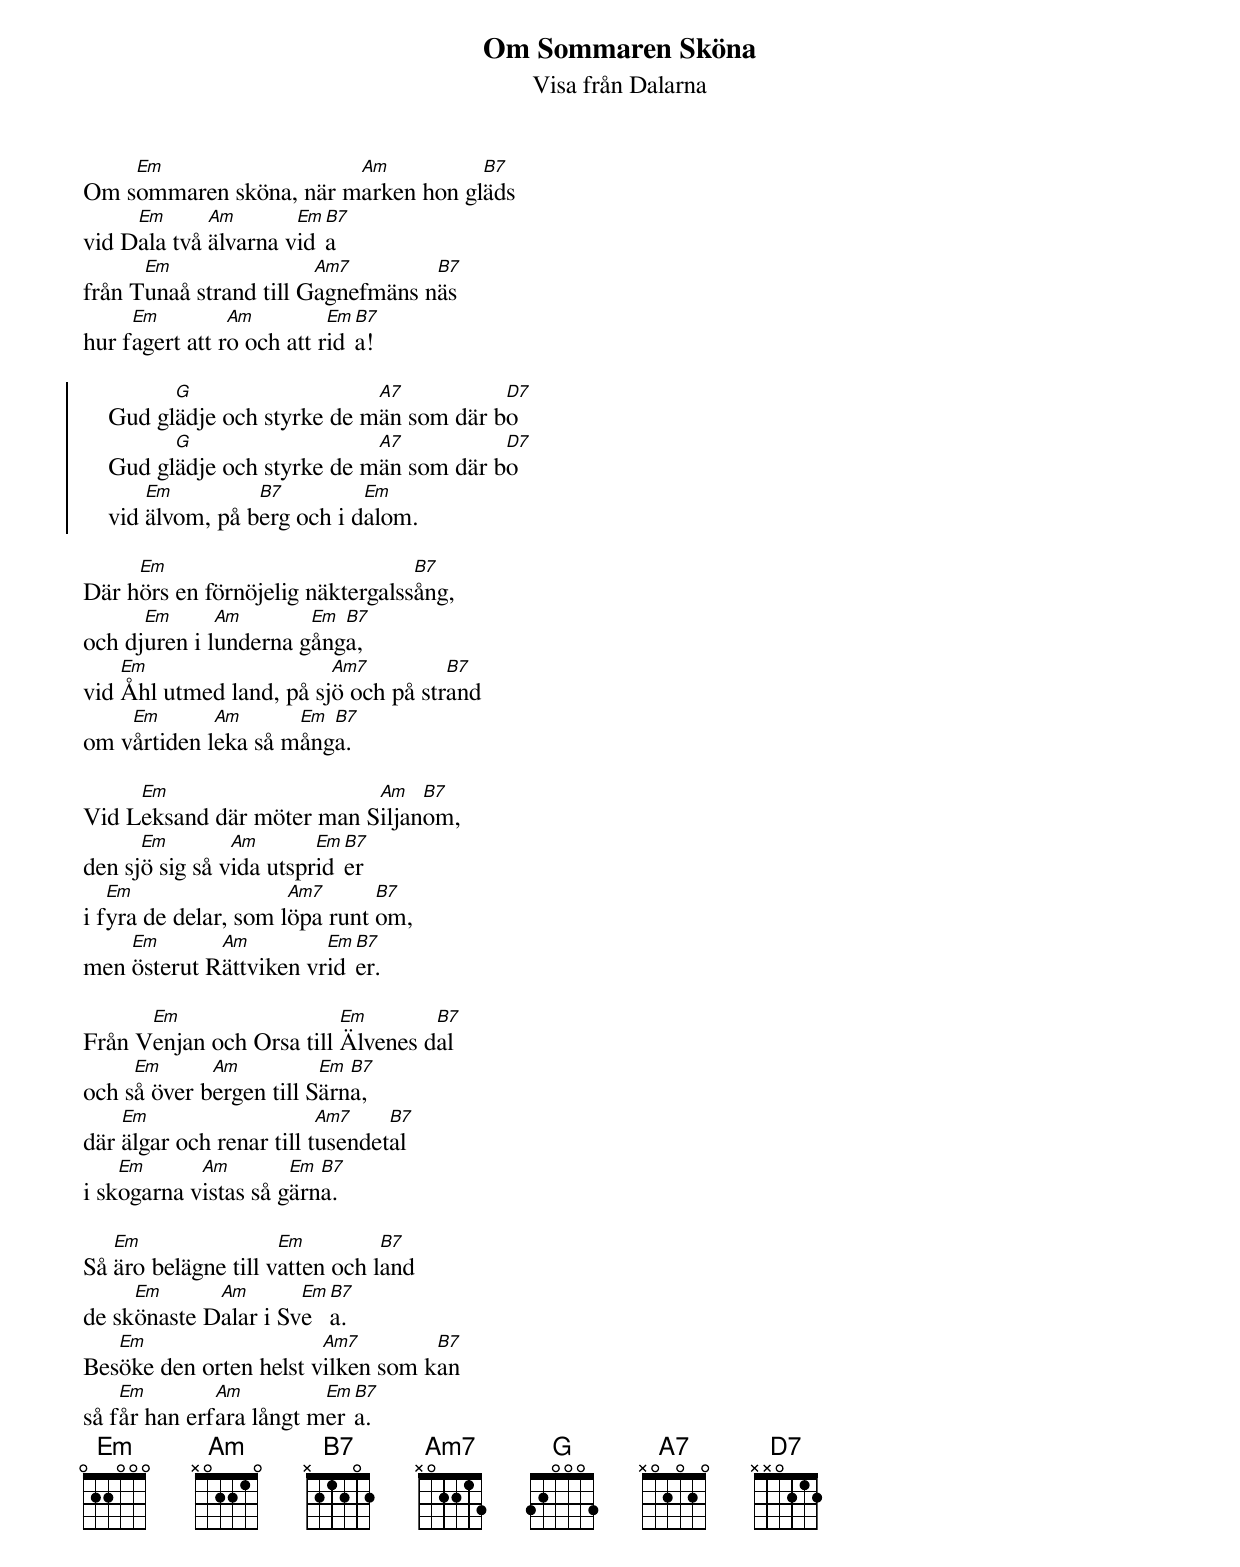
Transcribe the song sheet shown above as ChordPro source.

{t:Om Sommaren Sköna}
{st:Visa från Dalarna}
{chordsize:8}
Om s[Em]ommaren sköna, när m[Am]arken hon gl[B7]äds
vid D[Em]ala två [Am]älvarna v[Em]id[B7]a
från T[Em]unaå strand till G[Am7]agnefmäns n[B7]äs
hur f[Em]agert att r[Am]o och att r[Em]id[B7]a!

{soc}
    Gud gl[G]ädje och styrke de m[A7]än som där b[D7]o
    Gud gl[G]ädje och styrke de m[A7]än som där b[D7]o
    vid [Em]älvom, på b[B7]erg och i d[Em]alom.
{eoc}

Där h[Em]örs en förnöjelig näktergalss[B7]ång,
och dj[Em]uren i l[Am]underna g[Em]ång[B7]a,
vid [Em]Åhl utmed land, på sj[Am7]ö och på str[B7]and
om v[Em]årtiden l[Am]eka så m[Em]ång[B7]a.

Vid L[Em]eksand där möter man S[Am]iljan[B7]om,
den sj[Em]ö sig så v[Am]ida utspr[Em]id[B7]er
i f[Em]yra de delar, som l[Am7]öpa runt [B7]om,
men [Em]österut R[Am]ättviken vr[Em]id[B7]er.

Från V[Em]enjan och Orsa till [Em]Älvenes d[B7]al
och s[Em]å över b[Am]ergen till S[Em]ärn[B7]a,
där [Em]älgar och renar till t[Am7]usendet[B7]al
i sk[Em]ogarna v[Am]istas så g[Em]ärn[B7]a.

Så [Em]äro belägne till v[Em]atten och l[B7]and
de sk[Em]önaste D[Am]alar i Sv[Em]e[B7]a.
Bes[Em]öke den orten helst v[Am7]ilken som k[B7]an
så f[Em]år han erf[Am]ara långt m[Em]er[B7]a.
